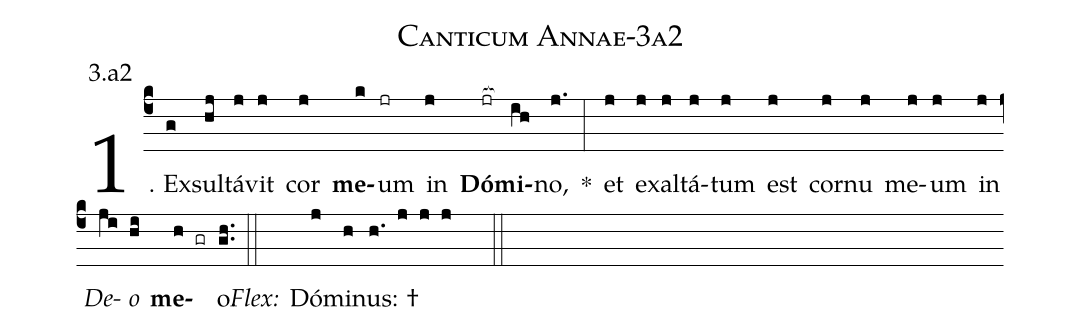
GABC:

name: Canticum Annae-3a2;
annotation: 3.a2;
%%
(c4)1. Ex(g)sul(hj)tá(j)vit(j) cor(j) <b>me</b>(k)um(jr) in(j) <b>Dó</b>(jr[ocb:1{])<b>mi</b>(ih[ocb:0}])no,(j.) *(:) et(j) ex(j)al(j)tá(j)tum(j) est(j) cor(j)nu(j) me(j)um(j) in(j) <i>De</i>(ji)<i>o</i>(hi) <b>me</b>(h gr)o.(gh..) (::)
<i>Flex:</i>()  Dó(j)mi(h)nus: †(h. j j j  ::)
